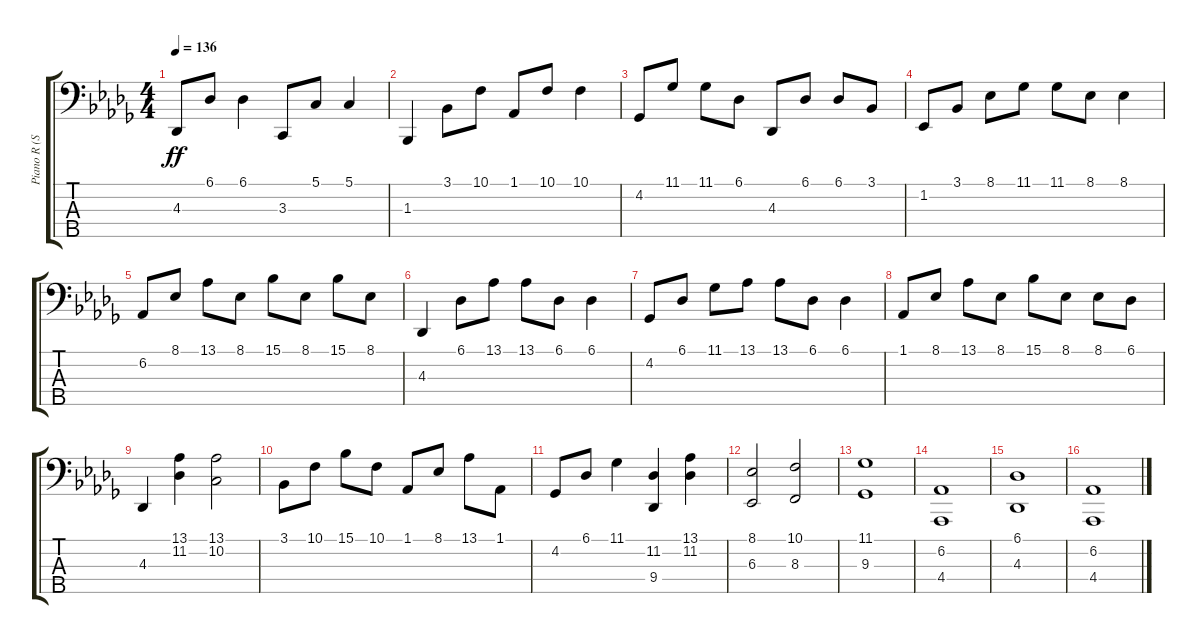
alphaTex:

\track ("Piano R (Staff 2)" "Piano R (S") {instrument acousticgrandpiano}
\staff {score tabs}
\tuning (G2 D2 A1 E1 B0) {hide}
\ts (4 4)
\tempo 136
\clef f4
\ks db
4.3.8{dy ff} 6.1.8 6.1.4 3.3.8 5.1.8 5.1.4 |
1.3.4 3.1.8 10.1.8 1.1.8 10.1.8 10.1.4 |
4.2.8 11.1.8 11.1.8 6.1.8 4.3.8 6.1.8 6.1.8 3.1.8 |
1.2.8 3.1.8 8.1.8 11.1.8 11.1.8 8.1.8 8.1.4 |
6.2.8 8.1.8 13.1.8 8.1.8 15.1.8 8.1.8 15.1.8 8.1.8 |
4.3.4 6.1.8 13.1.8 13.1.8 6.1.8 6.1.4 |
4.2.8 6.1.8 11.1.8 13.1.8 13.1.8 6.1.8 6.1.4 |
1.1.8 8.1.8 13.1.8 8.1.8 15.1.8 8.1.8 8.1.8 6.1.8 |
4.3.4 (13.1 11.2).4 (13.1 10.2).2 |
3.1.8 10.1.8 15.1.8 10.1.8 1.1.8 8.1.8 13.1.8 1.1.8 |
4.2.8 6.1.8 11.1.4 (11.2 9.4).4 (13.1 11.2).4 |
(8.1 6.3).2 (10.1 8.3).2 |
(11.1 9.3).1 |
(6.2 4.4).1 |
(6.1 4.3).1 |
(6.2 4.4).1
